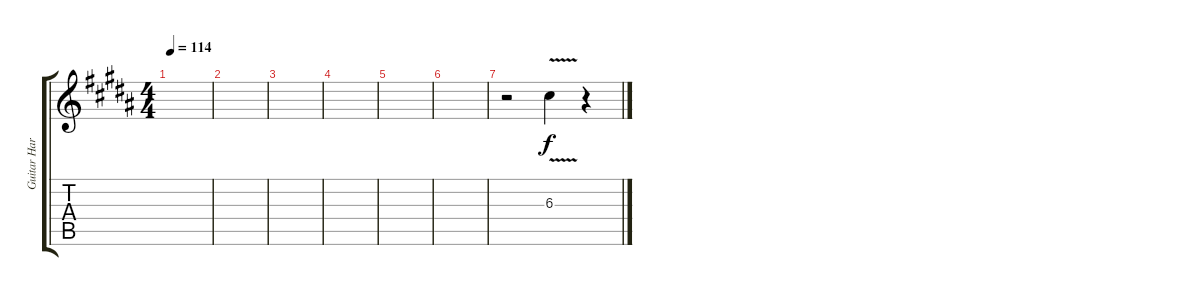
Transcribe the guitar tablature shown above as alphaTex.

\track ("Guitar Harmonic" "Guitar Har") {instrument guitarharmonics}
\staff {score tabs}
\tuning (E4 B3 G3 D3 A2 E2) {hide}
\ts (4 4)
\tempo 114
\clef g2
\ks g#minor
|
|
|
|
|
|
r.2 6.3{v}.4 r.4
